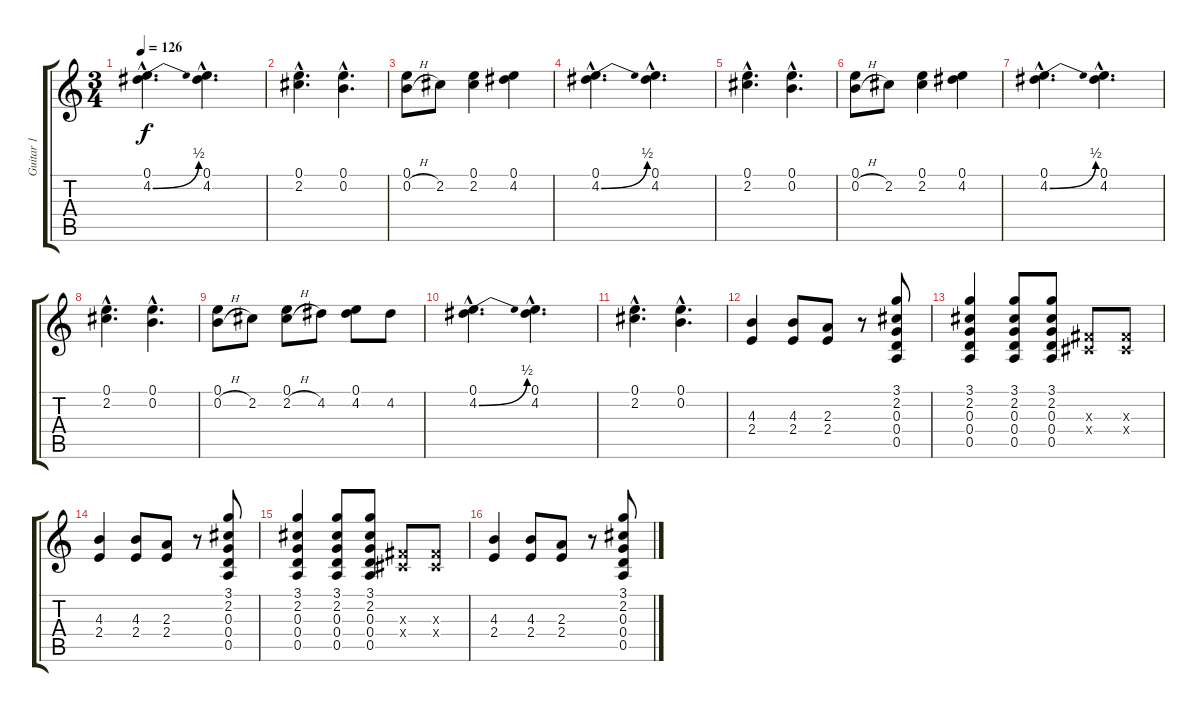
\track ("Guitar 1" "Guitar 1") {instrument acousticguitarsteel}
\staff {score tabs}
\tuning (E4 B3 G3 D3 A2 E2) {hide}
\ts (3 4)
\tempo 126
\clef g2
\ks c
(0.1{hac} 4.2{be (bend 0 0 60 2) hac}).4{d dy f} (0.1{hac} 4.2{hac}).4{d} |
(0.1{hac} 2.2{hac}).4{d} (0.1{hac} 0.2{hac}).4{d} |
(0.1 0.2{h}).8 2.2.8 (0.1 2.2).4 (0.1 4.2).4 |
(0.1{hac} 4.2{be (bend 0 0 60 2) hac}).4{d} (0.1{hac} 4.2{hac}).4{d} |
(0.1{hac} 2.2{hac}).4{d} (0.1{hac} 0.2{hac}).4{d} |
(0.1 0.2{h}).8 2.2.8 (0.1 2.2).4 (0.1 4.2).4 |
(0.1{hac} 4.2{be (bend 0 0 60 2) hac}).4{d} (0.1{hac} 4.2{hac}).4{d} |
(0.1{hac} 2.2{hac}).4{d} (0.1{hac} 0.2{hac}).4{d} |
(0.1 0.2{h}).8 2.2.8 (0.1 2.2{h}).8 4.2.8 (0.1 4.2).8 4.2.8 |
(0.1{hac} 4.2{be (bend 0 0 60 2) hac}).4{d} (0.1{hac} 4.2{hac}).4{d} |
(0.1{hac} 2.2{hac}).4{d} (0.1{hac} 0.2{hac}).4{d} |
(4.3 2.4).4 (4.3 2.4).8 (2.3 2.4).8 r.8 (3.1 2.2 0.3 0.4 0.5).8 |
(3.1 2.2 0.3 0.4 0.5).4 (3.1 2.2 0.3 0.4 0.5).8 (3.1 2.2 0.3 0.4 0.5).8 (-1.3{x} -1.4{x}).8 (-1.3{x} -1.4{x}).8 |
(4.3 2.4).4 (4.3 2.4).8 (2.3 2.4).8 r.8 (3.1 2.2 0.3 0.4 0.5).8 |
(3.1 2.2 0.3 0.4 0.5).4 (3.1 2.2 0.3 0.4 0.5).8 (3.1 2.2 0.3 0.4 0.5).8 (-1.3{x} -1.4{x}).8 (-1.3{x} -1.4{x}).8 |
(4.3 2.4).4 (4.3 2.4).8 (2.3 2.4).8 r.8 (3.1 2.2 0.3 0.4 0.5).8
